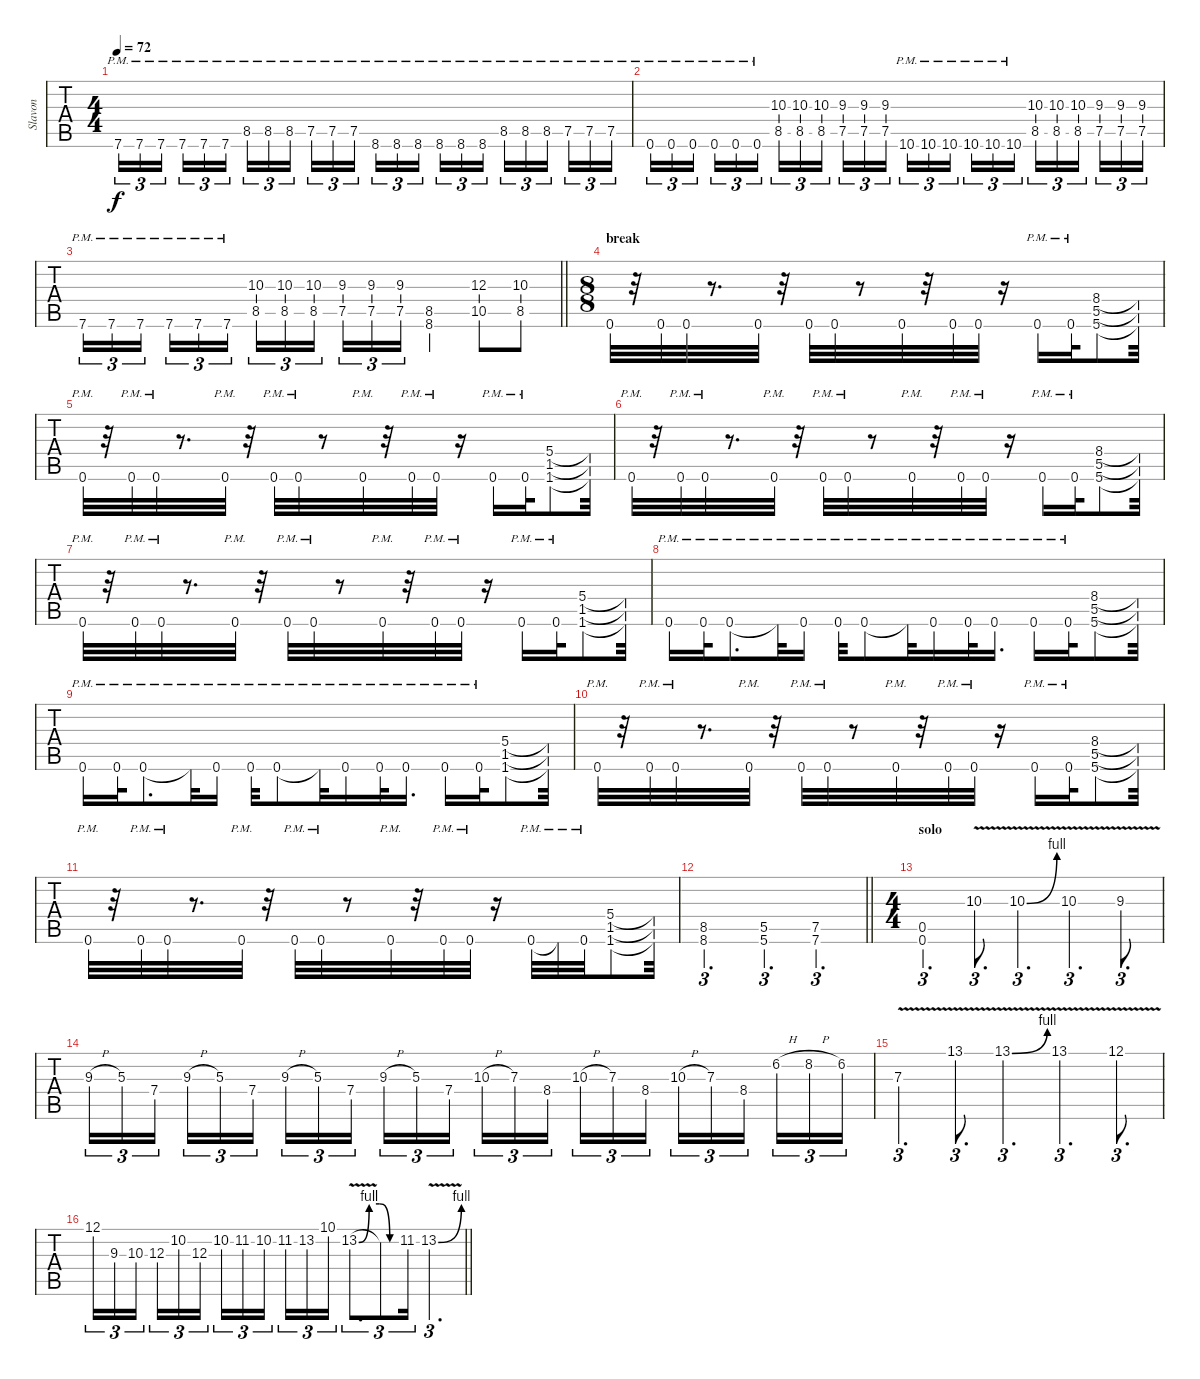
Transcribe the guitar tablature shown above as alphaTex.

\track ("Slavon" "Slavon") {instrument distortionguitar}
\staff {tabs}
\tuning (Eb4 Bb3 Gb3 Db3 Ab2 Db2) {hide}
\ts (4 4)
\tempo 72
\clef g2
\ks c
7.6{pm}.16{tu (3 2) dy f} 7.6{pm}.16{tu (3 2)} 7.6{pm}.16{tu (3 2) beam splitsecondary} 7.6{pm}.16{tu (3 2)} 7.6{pm}.16{tu (3 2)} 7.6{pm}.16{tu (3 2)} 8.5{pm}.16{tu (3 2)} 8.5{pm}.16{tu (3 2)} 8.5{pm}.16{tu (3 2) beam splitsecondary} 7.5{pm}.16{tu (3 2)} 7.5{pm}.16{tu (3 2)} 7.5{pm}.16{tu (3 2)} 8.6{pm}.16{tu (3 2)} 8.6{pm}.16{tu (3 2)} 8.6{pm}.16{tu (3 2) beam splitsecondary} 8.6{pm}.16{tu (3 2)} 8.6{pm}.16{tu (3 2)} 8.6{pm}.16{tu (3 2)} 8.5{pm}.16{tu (3 2)} 8.5{pm}.16{tu (3 2)} 8.5{pm}.16{tu (3 2) beam splitsecondary} 7.5{pm}.16{tu (3 2)} 7.5{pm}.16{tu (3 2)} 7.5{pm}.16{tu (3 2)} |
0.6{pm}.16{tu (3 2)} 0.6{pm}.16{tu (3 2)} 0.6{pm}.16{tu (3 2) beam splitsecondary} 0.6{pm}.16{tu (3 2)} 0.6{pm}.16{tu (3 2)} 0.6{pm}.16{tu (3 2)} (10.3 8.5).16{tu (3 2)} (10.3 8.5).16{tu (3 2)} (10.3 8.5).16{tu (3 2) beam splitsecondary} (9.3 7.5).16{tu (3 2)} (9.3 7.5).16{tu (3 2)} (9.3 7.5).16{tu (3 2)} 10.6{pm}.16{tu (3 2)} 10.6{pm}.16{tu (3 2)} 10.6{pm}.16{tu (3 2) beam splitsecondary} 10.6{pm}.16{tu (3 2)} 10.6{pm}.16{tu (3 2)} 10.6{pm}.16{tu (3 2)} (10.3 8.5).16{tu (3 2)} (10.3 8.5).16{tu (3 2)} (10.3 8.5).16{tu (3 2) beam splitsecondary} (9.3 7.5).16{tu (3 2)} (9.3 7.5).16{tu (3 2)} (9.3 7.5).16{tu (3 2)} |
\barLineRight lightlight
7.6{pm}.16{tu (3 2)} 7.6{pm}.16{tu (3 2)} 7.6{pm}.16{tu (3 2) beam splitsecondary} 7.6{pm}.16{tu (3 2)} 7.6{pm}.16{tu (3 2)} 7.6{pm}.16{tu (3 2)} (10.3 8.5).16{tu (3 2)} (10.3 8.5).16{tu (3 2)} (10.3 8.5).16{tu (3 2) beam splitsecondary} (9.3 7.5).16{tu (3 2)} (9.3 7.5).16{tu (3 2)} (9.3 7.5).16{tu (3 2)} (8.5 8.6).4 (12.3 10.5).8 (10.3 8.5).8 |
\ts (8 8)
\section ("" "break")
0.6.32 r.32 0.6.32 0.6.32 r.8{d} 0.6.32 r.32 0.6.32 0.6.32 r.8 0.6.32 r.32 0.6.32 0.6.32 r.16 0.6{pm}.16 0.6{pm}.32 (8.4 5.5 5.6).8 (8.4{t} 5.5{t} 5.6{t}).32 |
0.6{pm}.32 r.32 0.6{pm}.32 0.6{pm}.32 r.8{d} 0.6{pm}.32 r.32 0.6{pm}.32 0.6{pm}.32 r.8 0.6{pm}.32 r.32 0.6{pm}.32 0.6{pm}.32 r.16 0.6{pm}.16 0.6{pm}.32 (5.4 1.5 1.6).8 (5.4{t} 1.5{t} 1.6{t}).32 |
0.6{pm}.32 r.32 0.6{pm}.32 0.6{pm}.32 r.8{d} 0.6{pm}.32 r.32 0.6{pm}.32 0.6{pm}.32 r.8 0.6{pm}.32 r.32 0.6{pm}.32 0.6{pm}.32 r.16 0.6{pm}.16 0.6{pm}.32 (8.4 5.5 5.6).8 (8.4{t} 5.5{t} 5.6{t}).32 |
0.6{pm}.32 r.32 0.6{pm}.32 0.6{pm}.32 r.8{d} 0.6{pm}.32 r.32 0.6{pm}.32 0.6{pm}.32 r.8 0.6{pm}.32 r.32 0.6{pm}.32 0.6{pm}.32 r.16 0.6{pm}.16 0.6{pm}.32 (5.4 1.5 1.6).8 (5.4{t} 1.5{t} 1.6{t}).32 |
0.6{pm}.16 0.6{pm}.32 0.6{pm}.8{d} 0.6{pm t}.32 0.6{pm}.16 0.6{pm}.32 0.6{pm}.8 0.6{pm t}.32 0.6{pm}.16 0.6{pm}.32 0.6{pm}.16{d} 0.6{pm}.16 0.6{pm}.32 (8.4 5.5 5.6).8 (8.4{t} 5.5{t} 5.6{t}).32 |
0.6{pm}.16 0.6{pm}.32 0.6{pm}.8{d} 0.6{pm t}.32 0.6{pm}.16 0.6{pm}.32 0.6{pm}.8 0.6{pm t}.32 0.6{pm}.16 0.6{pm}.32 0.6{pm}.16{d} 0.6{pm}.16 0.6{pm}.32 (5.4 1.5 1.6).8 (5.4{t} 1.5{t} 1.6{t}).32 |
0.6{pm}.32 r.32 0.6{pm}.32 0.6{pm}.32 r.8{d} 0.6{pm}.32 r.32 0.6{pm}.32 0.6{pm}.32 r.8 0.6{pm}.32 r.32 0.6{pm}.32 0.6{pm}.32 r.16 0.6{pm}.16 0.6{pm}.32 (8.4 5.5 5.6).8 (8.4{t} 5.5{t} 5.6{t}).32 |
0.6{pm}.32 r.32 0.6{pm}.32 0.6{pm}.32 r.8{d} 0.6{pm}.32 r.32 0.6{pm}.32 0.6{pm}.32 r.8 0.6{pm}.32 r.32 0.6{pm}.32 0.6{pm}.32 r.16 0.6{pm}.32 0.6{pm t}.32 0.6{pm}.32 (5.4 1.5 1.6).8 (5.4{t} 1.5{t} 1.6{t}).32 |
\barLineRight lightlight
(8.5 8.6).2{d tu (3 2)} (5.5 5.6).4{d tu (3 2)} (7.5 7.6).4{d tu (3 2)} |
\ts (4 4)
\section ("" "solo")
(0.5 0.6).4{d tu (3 2)} 10.3{v}.8{d tu (3 2)} 10.3{be (bend 0 0 60 4) v}.4{d tu (3 2)} 10.3{v}.4{d tu (3 2)} 9.3{v}.8{d tu (3 2)} |
9.3{h}.16{tu (3 2)} 5.3.16{tu (3 2)} 7.4.16{tu (3 2) beam splitsecondary} 9.3{h}.16{tu (3 2)} 5.3.16{tu (3 2)} 7.4.16{tu (3 2)} 9.3{h}.16{tu (3 2)} 5.3.16{tu (3 2)} 7.4.16{tu (3 2) beam splitsecondary} 9.3{h}.16{tu (3 2)} 5.3.16{tu (3 2)} 7.4.16{tu (3 2)} 10.3{h}.16{tu (3 2)} 7.3.16{tu (3 2)} 8.4.16{tu (3 2) beam splitsecondary} 10.3{h}.16{tu (3 2)} 7.3.16{tu (3 2)} 8.4.16{tu (3 2)} 10.3{h}.16{tu (3 2)} 7.3.16{tu (3 2)} 8.4.16{tu (3 2) beam splitsecondary} 6.2{h}.16{tu (3 2)} 8.2{h}.16{tu (3 2)} 6.2.16{tu (3 2)} |
7.3{v}.4{d tu (3 2)} 13.1{v}.8{d tu (3 2)} 13.1{be (bend 0 0 60 4) v}.4{d tu (3 2)} 13.1{v}.4{d tu (3 2)} 12.1{v}.8{d tu (3 2)} |
\barLineRight lightlight
12.1.16{tu (3 2)} 9.3.16{tu (3 2)} 10.3.16{tu (3 2) beam splitsecondary} 12.3.16{tu (3 2)} 10.2.16{tu (3 2)} 12.3.16{tu (3 2)} 10.2.16{tu (3 2)} 11.2.16{tu (3 2)} 10.2.16{tu (3 2) beam splitsecondary} 11.2.16{tu (3 2)} 13.2.16{tu (3 2)} 10.1.16{tu (3 2)} 13.2{be (custom 0 0 15 4 30 4 45 0 60 0) v}.8{d tu (3 2)} 13.2{t}.8{tu (3 2)} 11.2.16{tu (3 2)} 13.2{be (bend 0 0 60 4) v}.4{d tu (3 2)}
